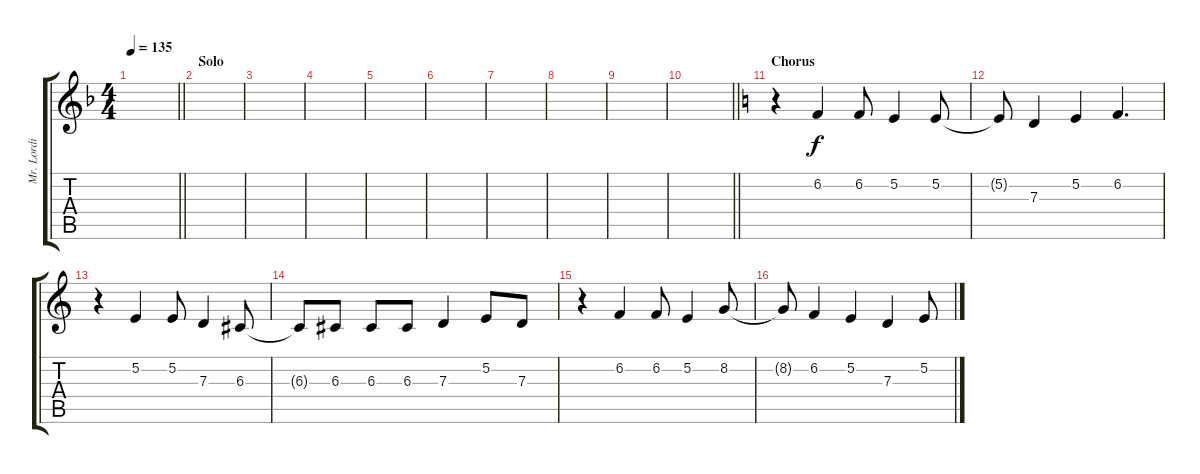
\track ("Mr. Lordi" "Mr. Lordi") {instrument lead2sawtooth}
\staff {score tabs}
\tuning (E4 B3 G3 D3 A2 E2) {hide}
\ts (4 4)
\tempo 135
\clef g2
\barLineRight lightlight
\ks f
|
\section ("" "Solo")
|
|
|
|
|
|
|
|
\barLineRight lightlight
|
\section ("" "Chorus")
\ks c
r.4 6.2.4 6.2.8 5.2.4 5.2.8 |
5.2{t}.8 7.3.4 5.2.4 6.2.4{d} |
r.4 5.2.4 5.2.8 7.3.4 6.3.8 |
6.3{t}.8 6.3.8 6.3.8 6.3.8 7.3.4 5.2.8 7.3.8 |
r.4 6.2.4 6.2.8 5.2.4 8.2.8 |
8.2{t}.8 6.2.4 5.2.4 7.3.4 5.2.8
